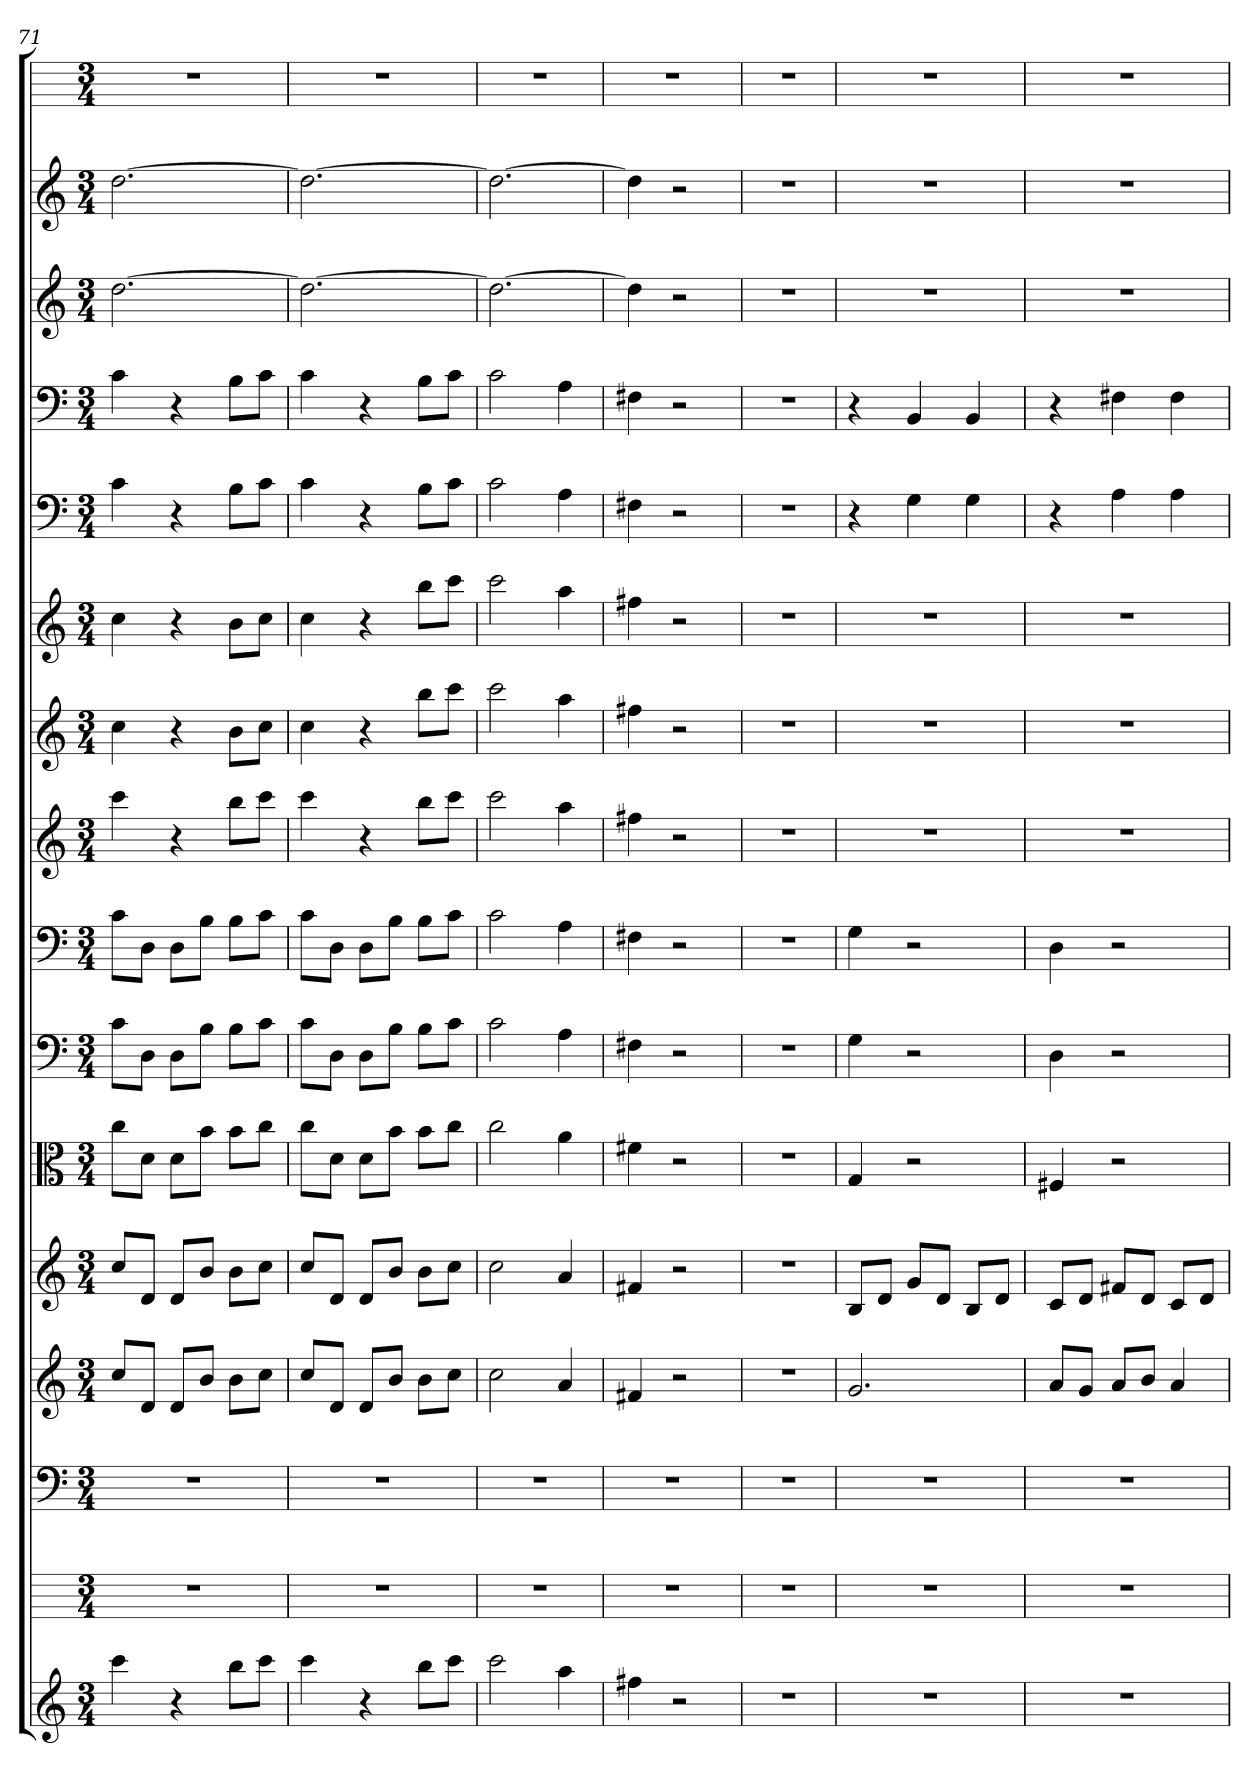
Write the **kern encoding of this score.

**kern	**kern	**kern	**kern	**kern	**kern	**kern	**kern	**kern	**kern	**kern	**kern	**kern	**kern	**kern	**kern
*part16	*part15	*part14	*part13	*part12	*part11	*part10	*part9	*part8	*part7	*part6	*part5	*part4	*part3	*part2	*part1
*staff16	*staff15	*staff14	*staff13	*staff12	*staff11	*staff10	*staff9	*staff8	*staff7	*staff6	*staff5	*staff4	*staff3	*staff2	*staff1
*	*	*clefF4	*	*	*clefC3	*clefF4	*clefF4	*	*	*	*clefF4	*clefF4	*	*	*
*k[]	*k[]	*k[]	*k[]	*k[]	*k[]	*k[]	*k[]	*k[]	*k[]	*k[]	*k[]	*k[]	*k[]	*k[]	*k[]
*C:	*C:	*C:	*C:	*C:	*C:	*C:	*C:	*C:	*C:	*C:	*C:	*C:	*C:	*C:	*C:
*M3/4	*M3/4	*M3/4	*M3/4	*M3/4	*M3/4	*M3/4	*M3/4	*M3/4	*M3/4	*M3/4	*M3/4	*M3/4	*M3/4	*M3/4	*M3/4
=71	=71	=71	=71	=71	=71	=71	=71	=71	=71	=71	=71	=71	=71	=71	=71
4ccc	2.r	2.r	8ccL	8ccL	8cc\L	8c\L	8c\L	4ccc	4cc	4cc	4c	4c	[2.dd	[2.dd	2.r
.	.	.	8dJ	8dJ	8d\J	8D\J	8D\J	.	.	.	.	.	.	.	.
4r	.	.	8dL	8dL	8d\L	8D\L	8D\L	4r	4r	4r	4r	4r	.	.	.
.	.	.	8bJ	8bJ	8b\J	8B\J	8B\J	.	.	.	.	.	.	.	.
8bbL	.	.	8bL	8bL	8b\L	8B\L	8B\L	8bbL	8bL	8bL	8B\L	8B\L	.	.	.
8cccJ	.	.	8ccJ	8ccJ	8cc\J	8c\J	8c\J	8cccJ	8ccJ	8ccJ	8c\J	8c\J	.	.	.
=72	=72	=72	=72	=72	=72	=72	=72	=72	=72	=72	=72	=72	=72	=72	=72
4ccc	2.r	2.r	8ccL	8ccL	8cc\L	8c\L	8c\L	4ccc	4cc	4cc	4c	4c	2.dd_	2.dd_	2.r
.	.	.	8dJ	8dJ	8d\J	8D\J	8D\J	.	.	.	.	.	.	.	.
4r	.	.	8dL	8dL	8d\L	8D\L	8D\L	4r	4r	4r	4r	4r	.	.	.
.	.	.	8bJ	8bJ	8b\J	8B\J	8B\J	.	.	.	.	.	.	.	.
8bbL	.	.	8bL	8bL	8b\L	8B\L	8B\L	8bbL	8bbL	8bbL	8B\L	8B\L	.	.	.
8cccJ	.	.	8ccJ	8ccJ	8cc\J	8c\J	8c\J	8cccJ	8cccJ	8cccJ	8c\J	8c\J	.	.	.
=73	=73	=73	=73	=73	=73	=73	=73	=73	=73	=73	=73	=73	=73	=73	=73
2ccc	2.r	2.r	2cc	2cc	2cc	2c	2c	2ccc	2ccc	2ccc	2c	2c	2.dd_	2.dd_	2.r
4aa	.	.	4a	4a	4a	4A	4A	4aa	4aa	4aa	4A	4A	.	.	.
=74	=74	=74	=74	=74	=74	=74	=74	=74	=74	=74	=74	=74	=74	=74	=74
4ff#X	2.r	2.r	4f#X	4f#X	4f#X	4F#X	4F#X	4ff#X	4ff#X	4ff#X	4F#X	4F#X	4dd]	4dd]	2.r
2r	.	.	2r	2r	2r	2r	2r	2r	2r	2r	2r	2r	2r	2r	.
=75	=75	=75	=75	=75	=75	=75	=75	=75	=75	=75	=75	=75	=75	=75	=75
2.r	2.r	2.r	2.r	2.r	2.r	2.r	2.r	2.r	2.r	2.r	2.r	2.r	2.r	2.r	2.r
=76	=76	=76	=76	=76	=76	=76	=76	=76	=76	=76	=76	=76	=76	=76	=76
2.r	2.r	2.r	2.g	8BL	4G	4G	4G	2.r	2.r	2.r	4r	4r	2.r	2.r	2.r
.	.	.	.	8dJ	.	.	.	.	.	.	.	.	.	.	.
.	.	.	.	8gL	2r	2r	2r	.	.	.	4G	4BB	.	.	.
.	.	.	.	8dJ	.	.	.	.	.	.	.	.	.	.	.
.	.	.	.	8BL	.	.	.	.	.	.	4G	4BB	.	.	.
.	.	.	.	8dJ	.	.	.	.	.	.	.	.	.	.	.
=77	=77	=77	=77	=77	=77	=77	=77	=77	=77	=77	=77	=77	=77	=77	=77
2.r	2.r	2.r	8aL	8cL	4F#X	4D	4D	2.r	2.r	2.r	4r	4r	2.r	2.r	2.r
.	.	.	8gJ	8dJ	.	.	.	.	.	.	.	.	.	.	.
.	.	.	8aL	8f#XL	2r	2r	2r	.	.	.	4A	4F#X	.	.	.
.	.	.	8bJ	8dJ	.	.	.	.	.	.	.	.	.	.	.
.	.	.	4a	8cL	.	.	.	.	.	.	4A	4F#	.	.	.
.	.	.	.	8dJ	.	.	.	.	.	.	.	.	.	.	.
=	=	=	=	=	=	=	=	=	=	=	=	=	=	=	=
*-	*-	*-	*-	*-	*-	*-	*-	*-	*-	*-	*-	*-	*-	*-	*-
